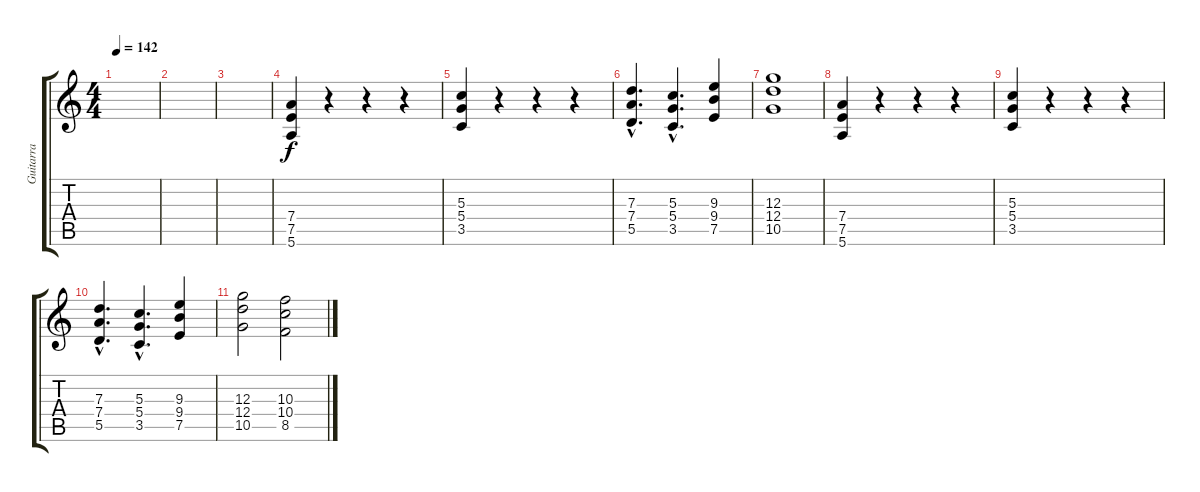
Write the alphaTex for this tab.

\track ("Guitarra" "Guitarra") {instrument distortionguitar}
\staff {score tabs}
\tuning (E4 B3 G3 D3 A2 E2) {hide}
\ts (4 4)
\tempo 142
\clef g2
\ks c
|
|
|
(7.4 7.5 5.6).4 r.4 r.4 r.4 |
(5.3 5.4 3.5).4 r.4 r.4 r.4 |
(7.3{hac} 7.4{hac} 5.5{hac}).4{d} (5.3{hac} 5.4{hac} 3.5{hac}).4{d} (9.3 9.4 7.5).4 |
(12.3 12.4 10.5).1 |
(7.4 7.5 5.6).4 r.4 r.4 r.4 |
(5.3 5.4 3.5).4 r.4 r.4 r.4 |
(7.3{hac} 7.4{hac} 5.5{hac}).4{d} (5.3{hac} 5.4{hac} 3.5{hac}).4{d} (9.3 9.4 7.5).4 |
(12.3 12.4 10.5).2 (10.3 10.4 8.5).2
